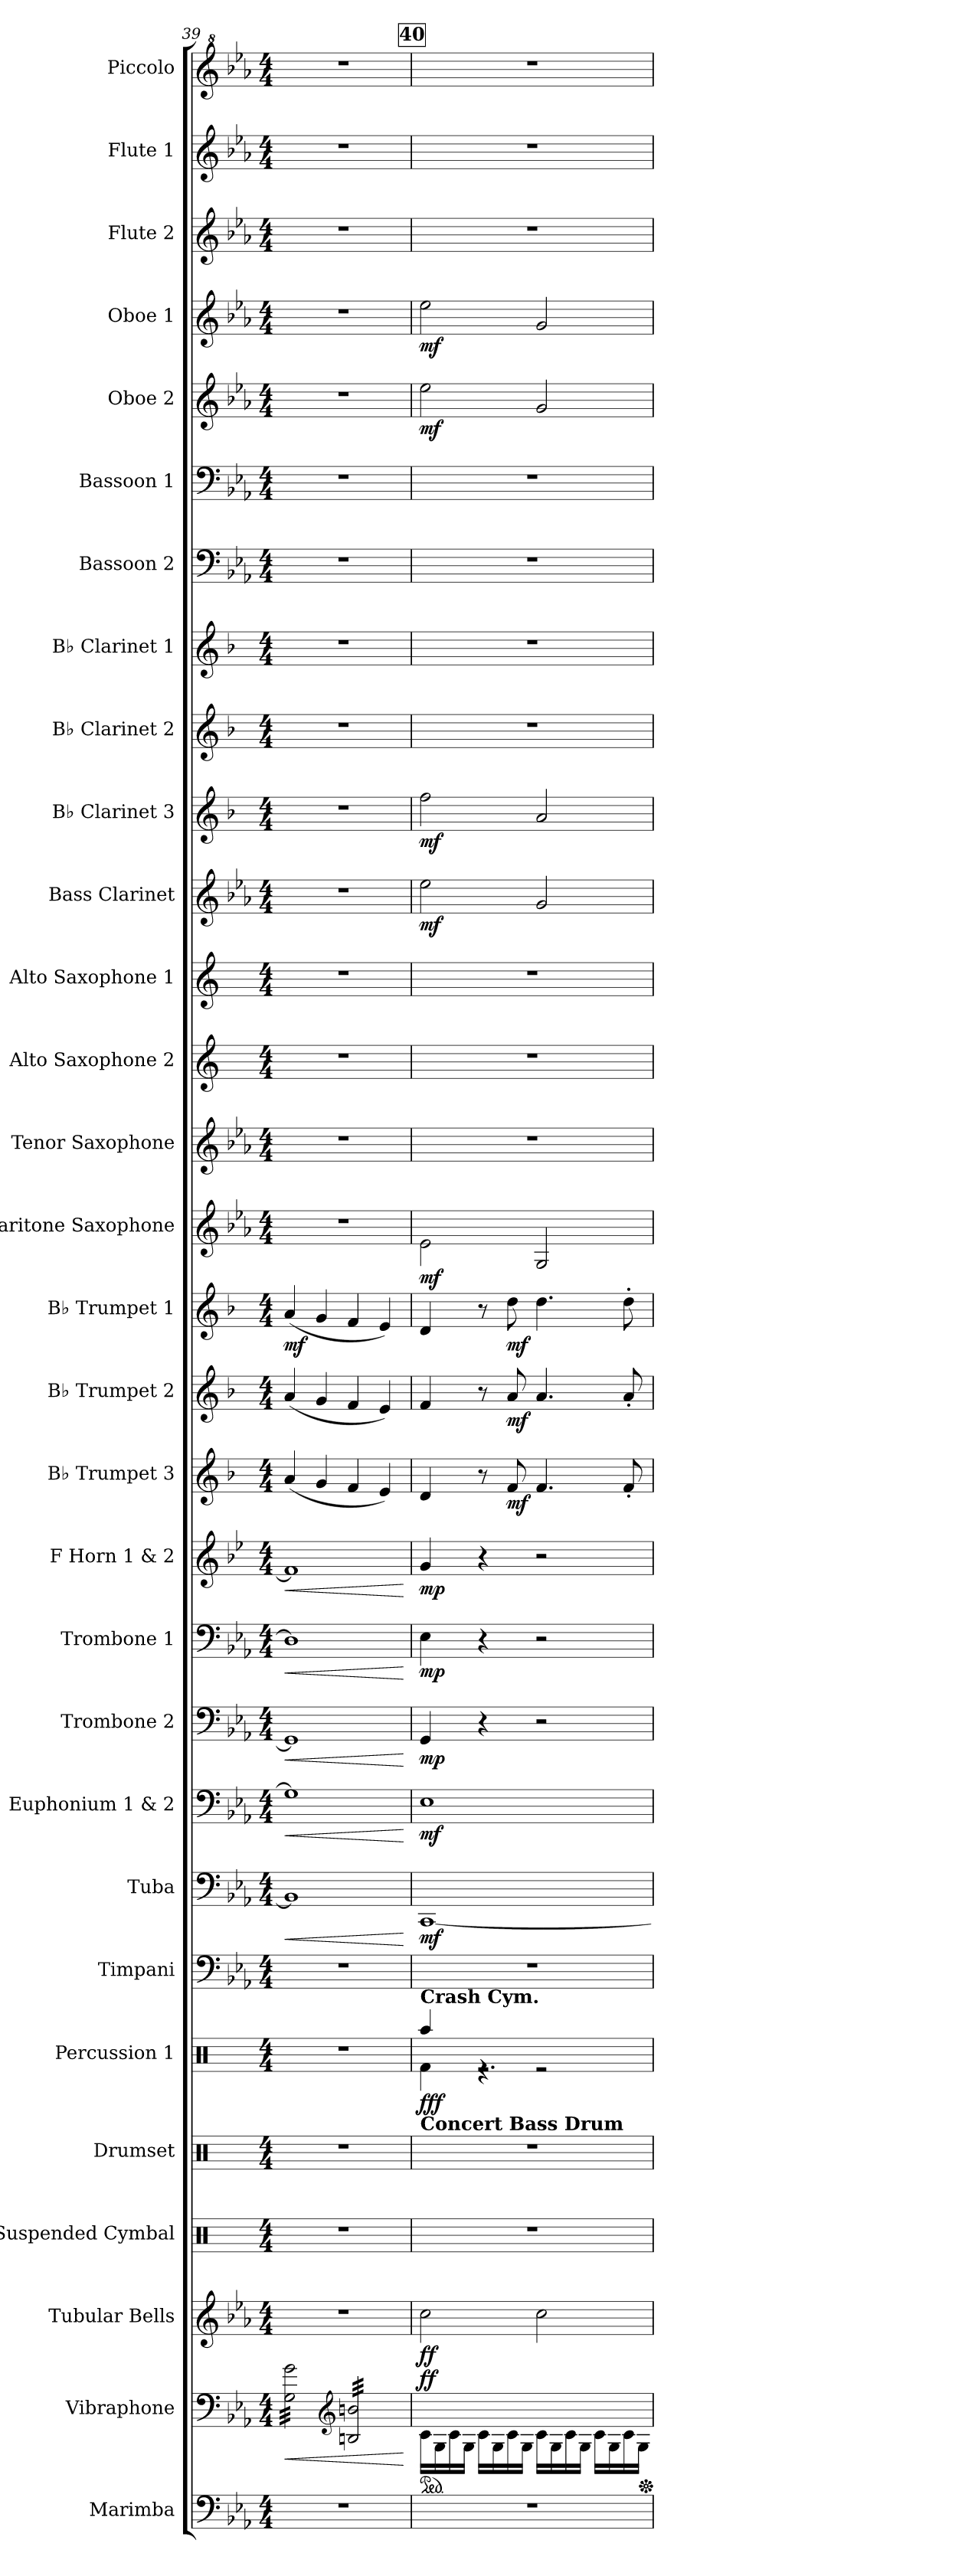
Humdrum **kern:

**kern	**kern	**dynam	**kern	**dynam	**kern	**kern	**kern	**dynam	**kern	**kern	**dynam	**kern	**dynam	**kern	**dynam	**kern	**dynam	**kern	**dynam	**kern	**dynam	**kern	**dynam	**kern	**dynam	**kern	**dynam	**kern	**kern	**kern	**kern	**dynam	**kern	**dynam	**kern	**kern	**kern	**kern	**kern	**dynam	**kern	**dynam	**kern	**kern	**kern
*part30	*part29	*part29	*part28	*part28	*part27	*part26	*part25	*part25	*part24	*part23	*part23	*part22	*part22	*part21	*part21	*part20	*part20	*part19	*part19	*part18	*part18	*part17	*part17	*part16	*part16	*part15	*part15	*part14	*part13	*part12	*part11	*part11	*part10	*part10	*part9	*part8	*part7	*part6	*part5	*part5	*part4	*part4	*part3	*part2	*part1
*staff30	*staff29	*staff29	*staff28	*staff28	*staff27	*staff26	*staff25	*staff25	*staff24	*staff23	*staff23	*staff22	*staff22	*staff21	*staff21	*staff20	*staff20	*staff19	*staff19	*staff18	*staff18	*staff17	*staff17	*staff16	*staff16	*staff15	*staff15	*staff14	*staff13	*staff12	*staff11	*staff11	*staff10	*staff10	*staff9	*staff8	*staff7	*staff6	*staff5	*staff5	*staff4	*staff4	*staff3	*staff2	*staff1
*I"Marimba	*I"Vibraphone	*	*I"Tubular Bells	*	*I"Suspended Cymbal	*I"Drumset	*I"Percussion 1	*	*I"Timpani	*I"Tuba	*	*I"Euphonium 1 &amp; 2	*	*I"Trombone 2	*	*I"Trombone 1	*	*I"F Horn 1 &amp; 2	*	*I"B♭ Trumpet 3	*	*I"B♭ Trumpet 2	*	*I"B♭ Trumpet 1	*	*I"Baritone Saxophone	*	*I"Tenor Saxophone	*I"Alto Saxophone 2	*I"Alto Saxophone 1	*I"Bass Clarinet	*	*I"B♭ Clarinet 3	*	*I"B♭ Clarinet 2	*I"B♭ Clarinet 1	*I"Bassoon 2	*I"Bassoon 1	*I"Oboe 2	*	*I"Oboe 1	*	*I"Flute 2	*I"Flute 1	*I"Piccolo
*I'Mrm.	*I'Vib.	*	*I'Tu. Be.	*	*I'Sus. Cym.	*I'Drs.	*I'Perc. 1	*	*I'Timp.	*I'Tba.	*	*I'Euph. 1 &amp; 2	*	*I'Tbn. 2	*	*I'Tbn. 1	*	*I'F Hn. 1 2	*	*I'B♭ Tpt. 3	*	*I'B♭ Tpt. 2	*	*I'B♭ Tpt. 1	*	*I'Bar. Sax.	*	*I'T. Sax.	*I'A. Sax. 2	*I'A. Sax. 1	*I'B. Cl.	*	*I'B♭ Cl. 3	*	*I'B♭ Cl. 2	*I'B♭ Cl. 1	*I'Bsn. 2	*I'Bsn. 1	*I'Ob. 2	*	*I'Ob. 1	*	*I'Fl. 2	*I'Fl. 1	*I'Picc.
*clefF4	*clefF4	*	*clefG2	*	*clefX	*clefX	*clefX	*	*clefF4	*clefF4	*	*clefF4	*	*clefF4	*	*clefF4	*	*clefG2	*	*clefG2	*	*clefG2	*	*clefG2	*	*clefG2	*	*clefG2	*clefG2	*clefG2	*clefG2	*	*clefG2	*	*clefG2	*clefG2	*clefF4	*clefF4	*clefG2	*	*clefG2	*	*clefG2	*clefG2	*clefG^2
*	*	*	*	*	*	*	*	*	*	*	*	*	*	*	*	*	*	*ITrd4c7	*	*ITrd1c2	*	*ITrd1c2	*	*ITrd1c2	*	*ITrd12c21	*	*ITrd8c14	*ITrd5c9	*ITrd5c9	*ITrd8c14	*	*ITrd1c2	*	*ITrd1c2	*ITrd1c2	*	*	*	*	*	*	*	*	*ITrd-7c-12
*k[b-e-a-]	*k[b-e-a-]	*	*k[b-e-a-]	*	*k[]	*k[]	*k[]	*	*k[b-e-a-]	*k[b-e-a-]	*	*k[b-e-a-]	*	*k[b-e-a-]	*	*k[b-e-a-]	*	*k[b-e-a-]	*	*k[b-e-a-]	*	*k[b-e-a-]	*	*k[b-e-a-]	*	*k[b-e-a-]	*	*k[b-e-a-]	*k[b-e-a-]	*k[b-e-a-]	*k[b-e-a-]	*	*k[b-e-a-]	*	*k[b-e-a-]	*k[b-e-a-]	*k[b-e-a-]	*k[b-e-a-]	*k[b-e-a-]	*	*k[b-e-a-]	*	*k[b-e-a-]	*k[b-e-a-]	*k[b-e-a-]
*M4/4	*M4/4	*	*M4/4	*	*M4/4	*M4/4	*M4/4	*	*M4/4	*M4/4	*	*M4/4	*	*M4/4	*	*M4/4	*	*M4/4	*	*M4/4	*	*M4/4	*	*M4/4	*	*M4/4	*	*M4/4	*M4/4	*M4/4	*M4/4	*	*M4/4	*	*M4/4	*M4/4	*M4/4	*M4/4	*M4/4	*	*M4/4	*	*M4/4	*M4/4	*M4/4
=39	=39	=39	=39	=39	=39	=39	=39	=39	=39	=39	=39	=39	=39	=39	=39	=39	=39	=39	=39	=39	=39	=39	=39	=39	=39	=39	=39	=39	=39	=39	=39	=39	=39	=39	=39	=39	=39	=39	=39	=39	=39	=39	=39	=39	=39
!	!	!LO:HP:b	!	!	!	!	!	!	!	!	!LO:HP:b	!	!LO:HP:b	!	!LO:HP:b	!	!LO:HP:b	!	!LO:HP:b	!	!	!	!	!	!LO:DY:b	!	!	!	!	!	!	!	!	!	!	!	!	!	!	!	!	!	!	!	!
*	*tremolo	*	*	*	*	*	*	*	*	*	*	*	*	*	*	*	*	*	*	*	*	*	*	*	*	*	*	*	*	*	*	*	*	*	*	*	*	*	*	*	*	*	*	*	*
1r	32G\ 32g\LLL	<	1r	.	1r	1r	1r	.	1r	1BBn]	<	1G]	<	1GG]	<	1D]	<	1B]	<	(<4g/	.	(<4g/	.	(<4g/	mf	1r	.	1r	1r	1r	1r	.	1r	.	1r	1r	1r	1r	1r	.	1r	.	1r	1r	1r
.	32G\ 32g\	.	.	.	.	.	.	.	.	.	.	.	.	.	.	.	.	.	.	.	.	.	.	.	.	.	.	.	.	.	.	.	.	.	.	.	.	.	.	.	.	.	.	.	.
.	32G\ 32g\	.	.	.	.	.	.	.	.	.	.	.	.	.	.	.	.	.	.	.	.	.	.	.	.	.	.	.	.	.	.	.	.	.	.	.	.	.	.	.	.	.	.	.	.
.	32G\ 32g\	.	.	.	.	.	.	.	.	.	.	.	.	.	.	.	.	.	.	.	.	.	.	.	.	.	.	.	.	.	.	.	.	.	.	.	.	.	.	.	.	.	.	.	.
.	32G\ 32g\	.	.	.	.	.	.	.	.	.	.	.	.	.	.	.	.	.	.	.	.	.	.	.	.	.	.	.	.	.	.	.	.	.	.	.	.	.	.	.	.	.	.	.	.
.	32G\ 32g\	.	.	.	.	.	.	.	.	.	.	.	.	.	.	.	.	.	.	.	.	.	.	.	.	.	.	.	.	.	.	.	.	.	.	.	.	.	.	.	.	.	.	.	.
.	32G\ 32g\	.	.	.	.	.	.	.	.	.	.	.	.	.	.	.	.	.	.	.	.	.	.	.	.	.	.	.	.	.	.	.	.	.	.	.	.	.	.	.	.	.	.	.	.
.	32G\ 32g\	.	.	.	.	.	.	.	.	.	.	.	.	.	.	.	.	.	.	.	.	.	.	.	.	.	.	.	.	.	.	.	.	.	.	.	.	.	.	.	.	.	.	.	.
.	32G\ 32g\	.	.	.	.	.	.	.	.	.	.	.	.	.	.	.	.	.	.	4f/	.	4f/	.	4f/	.	.	.	.	.	.	.	.	.	.	.	.	.	.	.	.	.	.	.	.	.
.	32G\ 32g\	.	.	.	.	.	.	.	.	.	.	.	.	.	.	.	.	.	.	.	.	.	.	.	.	.	.	.	.	.	.	.	.	.	.	.	.	.	.	.	.	.	.	.	.
.	32G\ 32g\	.	.	.	.	.	.	.	.	.	.	.	.	.	.	.	.	.	.	.	.	.	.	.	.	.	.	.	.	.	.	.	.	.	.	.	.	.	.	.	.	.	.	.	.
.	32G\ 32g\	.	.	.	.	.	.	.	.	.	.	.	.	.	.	.	.	.	.	.	.	.	.	.	.	.	.	.	.	.	.	.	.	.	.	.	.	.	.	.	.	.	.	.	.
.	32G\ 32g\	.	.	.	.	.	.	.	.	.	.	.	.	.	.	.	.	.	.	.	.	.	.	.	.	.	.	.	.	.	.	.	.	.	.	.	.	.	.	.	.	.	.	.	.
.	32G\ 32g\	.	.	.	.	.	.	.	.	.	.	.	.	.	.	.	.	.	.	.	.	.	.	.	.	.	.	.	.	.	.	.	.	.	.	.	.	.	.	.	.	.	.	.	.
.	32G\ 32g\	.	.	.	.	.	.	.	.	.	.	.	.	.	.	.	.	.	.	.	.	.	.	.	.	.	.	.	.	.	.	.	.	.	.	.	.	.	.	.	.	.	.	.	.
.	32G\ 32g\JJJ	.	.	.	.	.	.	.	.	.	.	.	.	.	.	.	.	.	.	.	.	.	.	.	.	.	.	.	.	.	.	.	.	.	.	.	.	.	.	.	.	.	.	.	.
*	*clefG2	*	*	*	*	*	*	*	*	*	*	*	*	*	*	*	*	*	*	*	*	*	*	*	*	*	*	*	*	*	*	*	*	*	*	*	*	*	*	*	*	*	*	*	*
.	32Bn/ 32bn/LLL	.	.	.	.	.	.	.	.	.	.	.	.	.	.	.	.	.	.	4e-/	.	4e-/	.	4e-/	.	.	.	.	.	.	.	.	.	.	.	.	.	.	.	.	.	.	.	.	.
.	32Bn/ 32bn/	.	.	.	.	.	.	.	.	.	.	.	.	.	.	.	.	.	.	.	.	.	.	.	.	.	.	.	.	.	.	.	.	.	.	.	.	.	.	.	.	.	.	.	.
.	32Bn/ 32bn/	.	.	.	.	.	.	.	.	.	.	.	.	.	.	.	.	.	.	.	.	.	.	.	.	.	.	.	.	.	.	.	.	.	.	.	.	.	.	.	.	.	.	.	.
.	32Bn/ 32bn/	.	.	.	.	.	.	.	.	.	.	.	.	.	.	.	.	.	.	.	.	.	.	.	.	.	.	.	.	.	.	.	.	.	.	.	.	.	.	.	.	.	.	.	.
.	32Bn/ 32bn/	.	.	.	.	.	.	.	.	.	.	.	.	.	.	.	.	.	.	.	.	.	.	.	.	.	.	.	.	.	.	.	.	.	.	.	.	.	.	.	.	.	.	.	.
.	32Bn/ 32bn/	.	.	.	.	.	.	.	.	.	.	.	.	.	.	.	.	.	.	.	.	.	.	.	.	.	.	.	.	.	.	.	.	.	.	.	.	.	.	.	.	.	.	.	.
.	32Bn/ 32bn/	.	.	.	.	.	.	.	.	.	.	.	.	.	.	.	.	.	.	.	.	.	.	.	.	.	.	.	.	.	.	.	.	.	.	.	.	.	.	.	.	.	.	.	.
.	32Bn/ 32bn/	.	.	.	.	.	.	.	.	.	.	.	.	.	.	.	.	.	.	.	.	.	.	.	.	.	.	.	.	.	.	.	.	.	.	.	.	.	.	.	.	.	.	.	.
.	32Bn/ 32bn/	.	.	.	.	.	.	.	.	.	.	.	.	.	.	.	.	.	.	4d/)	.	4d/)	.	4d/)	.	.	.	.	.	.	.	.	.	.	.	.	.	.	.	.	.	.	.	.	.
.	32Bn/ 32bn/	.	.	.	.	.	.	.	.	.	.	.	.	.	.	.	.	.	.	.	.	.	.	.	.	.	.	.	.	.	.	.	.	.	.	.	.	.	.	.	.	.	.	.	.
.	32Bn/ 32bn/	.	.	.	.	.	.	.	.	.	.	.	.	.	.	.	.	.	.	.	.	.	.	.	.	.	.	.	.	.	.	.	.	.	.	.	.	.	.	.	.	.	.	.	.
.	32Bn/ 32bn/	.	.	.	.	.	.	.	.	.	.	.	.	.	.	.	.	.	.	.	.	.	.	.	.	.	.	.	.	.	.	.	.	.	.	.	.	.	.	.	.	.	.	.	.
.	32Bn/ 32bn/	.	.	.	.	.	.	.	.	.	.	.	.	.	.	.	.	.	.	.	.	.	.	.	.	.	.	.	.	.	.	.	.	.	.	.	.	.	.	.	.	.	.	.	.
.	32Bn/ 32bn/	.	.	.	.	.	.	.	.	.	.	.	.	.	.	.	.	.	.	.	.	.	.	.	.	.	.	.	.	.	.	.	.	.	.	.	.	.	.	.	.	.	.	.	.
.	32Bn/ 32bn/	.	.	.	.	.	.	.	.	.	.	.	.	.	.	.	.	.	.	.	.	.	.	.	.	.	.	.	.	.	.	.	.	.	.	.	.	.	.	.	.	.	.	.	.
.	32Bn/ 32bn/JJJ	.	.	.	.	.	.	.	.	.	.	.	.	.	.	.	.	.	.	.	.	.	.	.	.	.	.	.	.	.	.	.	.	.	.	.	.	.	.	.	.	.	.	.	.
*	*Xtremolo	*	*	*	*	*	*	*	*	*	*	*	*	*	*	*	*	*	*	*	*	*	*	*	*	*	*	*	*	*	*	*	*	*	*	*	*	*	*	*	*	*	*	*	*
.	.	[	.	.	.	.	.	.	.	.	[	.	[	.	[	.	[	.	[	.	.	.	.	.	.	.	.	.	.	.	.	.	.	.	.	.	.	.	.	.	.	.	.	.	.
!!LO:REH:place=s1:a:B:fs=14:t=40
=40	=40	=40	=40	=40	=40	=40	=40	=40	=40	=40	=40	=40	=40	=40	=40	=40	=40	=40	=40	=40	=40	=40	=40	=40	=40	=40	=40	=40	=40	=40	=40	=40	=40	=40	=40	=40	=40	=40	=40	=40	=40	=40	=40	=40	=40
*	*ped	*	*	*	*	*	*	*	*	*	*	*	*	*	*	*	*	*	*	*	*	*	*	*	*	*	*	*	*	*	*	*	*	*	*	*	*	*	*	*	*	*	*	*	*
*	*	*	*	*	*	*	*^	*	*	*	*	*	*	*	*	*	*	*	*	*	*	*	*	*	*	*	*	*	*	*	*	*	*	*	*	*	*	*	*	*	*	*	*	*	*
!	!	!	!	!	!	!	!LO:TX:b:B:t=Concert Bass Drum	!	!	!	!	!	!	!	!	!	!	!	!	!	!	!	!	!	!	!	!	!	!	!	!	!	!	!	!	!	!	!	!	!	!	!	!	!	!	!
!	!	!	!	!	!	!	!LO:TX:a:B:t=Crash Cym.	!	!	!	!	!	!	!	!	!	!	!	!	!	!	!	!	!	!	!	!	!	!	!	!	!	!	!	!	!	!	!	!	!	!	!	!	!	!	!
!	!	!LO:DY:a	!	!LO:DY:b	!	!	!	!	!LO:DY:b	!	!	!LO:DY:b	!	!LO:DY:b	!	!LO:DY:b	!	!LO:DY:b	!	!LO:DY:b	!	!	!	!	!	!	!	!LO:DY:b	!	!	!	!	!LO:DY:b	!	!LO:DY:b	!	!	!	!	!	!LO:DY:b	!	!LO:DY:b	!	!	!
1r	16c\LL	ff	2cc\	ff	1r	1r	4Raa/	4Rf\	fff	1r	[1CC	mf	1E-	mf	4GG/	mp	4E-\	mp	4c/	mp	4c/	.	4e-/	.	4c/	.	2E-\	mf	1r	1r	1r	2e-\	mf	2ee-\	mf	1r	1r	1r	1r	2ee-\	mf	2ee-\	mf	1r	1r	1r
.	16G\	.	.	.	.	.	.	.	.	.	.	.	.	.	.	.	.	.	.	.	.	.	.	.	.	.	.	.	.	.	.	.	.	.	.	.	.	.	.	.	.	.	.	.	.	.
.	16c\	.	.	.	.	.	.	.	.	.	.	.	.	.	.	.	.	.	.	.	.	.	.	.	.	.	.	.	.	.	.	.	.	.	.	.	.	.	.	.	.	.	.	.	.	.
.	16G\JJ	.	.	.	.	.	.	.	.	.	.	.	.	.	.	.	.	.	.	.	.	.	.	.	.	.	.	.	.	.	.	.	.	.	.	.	.	.	.	.	.	.	.	.	.	.
.	16c\LL	.	.	.	.	.	4re	2.r	.	.	.	.	.	.	4r	.	4r	.	4r	.	8r	.	8r	.	8r	.	.	.	.	.	.	.	.	.	.	.	.	.	.	.	.	.	.	.	.	.
.	16G\	.	.	.	.	.	.	.	.	.	.	.	.	.	.	.	.	.	.	.	.	.	.	.	.	.	.	.	.	.	.	.	.	.	.	.	.	.	.	.	.	.	.	.	.	.
!	!	!	!	!	!	!	!	!	!	!	!	!	!	!	!	!	!	!	!	!	!	!LO:DY:b	!	!LO:DY:b	!	!LO:DY:b	!	!	!	!	!	!	!	!	!	!	!	!	!	!	!	!	!	!	!	!
.	16c\	.	.	.	.	.	.	.	.	.	.	.	.	.	.	.	.	.	.	.	8e-/	mf	8g/	mf	8cc\	mf	.	.	.	.	.	.	.	.	.	.	.	.	.	.	.	.	.	.	.	.
.	16G\JJ	.	.	.	.	.	.	.	.	.	.	.	.	.	.	.	.	.	.	.	.	.	.	.	.	.	.	.	.	.	.	.	.	.	.	.	.	.	.	.	.	.	.	.	.	.
.	16c\LL	.	2cc\	.	.	.	2re	.	.	.	.	.	.	.	2r	.	2r	.	2r	.	4.e-/	.	4.g/	.	4.cc\	.	2GG/	.	.	.	.	2G/	.	2g/	.	.	.	.	.	2g/	.	2g/	.	.	.	.
.	16G\	.	.	.	.	.	.	.	.	.	.	.	.	.	.	.	.	.	.	.	.	.	.	.	.	.	.	.	.	.	.	.	.	.	.	.	.	.	.	.	.	.	.	.	.	.
.	16c\	.	.	.	.	.	.	.	.	.	.	.	.	.	.	.	.	.	.	.	.	.	.	.	.	.	.	.	.	.	.	.	.	.	.	.	.	.	.	.	.	.	.	.	.	.
.	16G\JJ	.	.	.	.	.	.	.	.	.	.	.	.	.	.	.	.	.	.	.	.	.	.	.	.	.	.	.	.	.	.	.	.	.	.	.	.	.	.	.	.	.	.	.	.	.
.	16c\LL	.	.	.	.	.	.	.	.	.	.	.	.	.	.	.	.	.	.	.	.	.	.	.	.	.	.	.	.	.	.	.	.	.	.	.	.	.	.	.	.	.	.	.	.	.
.	16G\	.	.	.	.	.	.	.	.	.	.	.	.	.	.	.	.	.	.	.	.	.	.	.	.	.	.	.	.	.	.	.	.	.	.	.	.	.	.	.	.	.	.	.	.	.
.	16c\	.	.	.	.	.	.	.	.	.	.	.	.	.	.	.	.	.	.	.	8e-'/	.	8g'/	.	8cc'\	.	.	.	.	.	.	.	.	.	.	.	.	.	.	.	.	.	.	.	.	.
.	16G\JJ	.	.	.	.	.	.	.	.	.	.	.	.	.	.	.	.	.	.	.	.	.	.	.	.	.	.	.	.	.	.	.	.	.	.	.	.	.	.	.	.	.	.	.	.	.
*	*	*	*	*	*	*	*v	*v	*	*	*	*	*	*	*	*	*	*	*	*	*	*	*	*	*	*	*	*	*	*	*	*	*	*	*	*	*	*	*	*	*	*	*	*	*	*
*	*Xped	*	*	*	*	*	*	*	*	*	*	*	*	*	*	*	*	*	*	*	*	*	*	*	*	*	*	*	*	*	*	*	*	*	*	*	*	*	*	*	*	*	*	*	*
=	=	=	=	=	=	=	=	=	=	=	=	=	=	=	=	=	=	=	=	=	=	=	=	=	=	=	=	=	=	=	=	=	=	=	=	=	=	=	=	=	=	=	=	=	=
*-	*-	*-	*-	*-	*-	*-	*-	*-	*-	*-	*-	*-	*-	*-	*-	*-	*-	*-	*-	*-	*-	*-	*-	*-	*-	*-	*-	*-	*-	*-	*-	*-	*-	*-	*-	*-	*-	*-	*-	*-	*-	*-	*-	*-	*-
